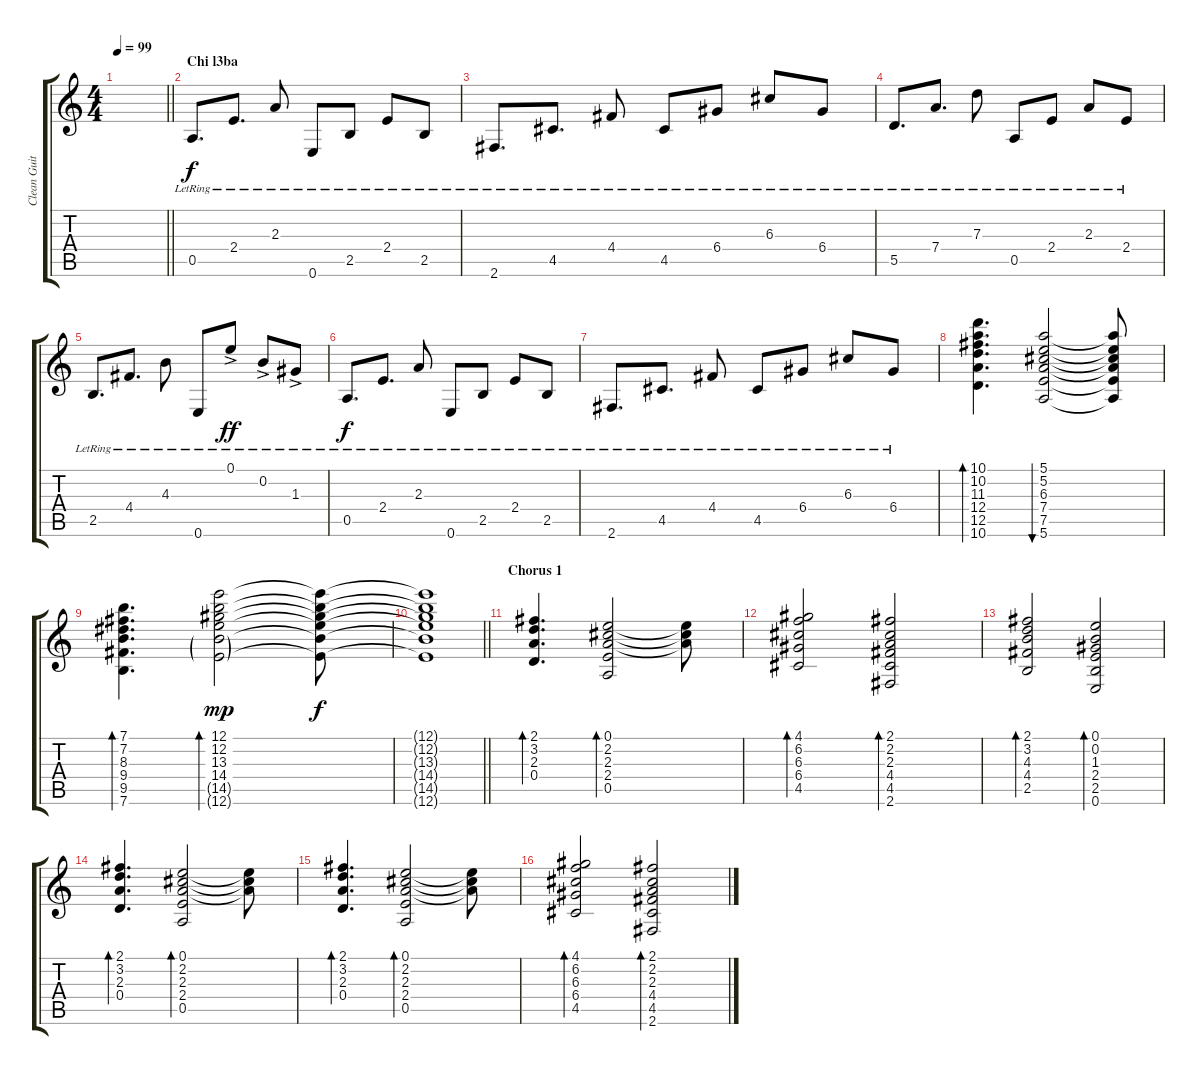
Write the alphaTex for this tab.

\track ("Clean Guitar" "Clean Guit") {instrument electricguitarclean}
\staff {score tabs}
\tuning (E4 B3 G3 D3 A2 E2) {hide}
\ts (4 4)
\tempo 99
\clef g2
\barLineRight lightlight
\ks c
|
\section ("" "Chi l3ba")
0.5{lr}.8{d} 2.4{lr}.8{d} 2.3{lr}.8 0.6{lr}.8 2.5{lr}.8 2.4{lr}.8 2.5{lr}.8 |
2.6{lr}.8{d} 4.5{lr}.8{d} 4.4{lr}.8 4.5{lr}.8 6.4{lr}.8 6.3{lr}.8 6.4{lr}.8 |
5.5{lr}.8{d} 7.4{lr}.8{d} 7.3{lr}.8 0.5{lr}.8 2.4{lr}.8 2.3{lr}.8 2.4{lr}.8 |
2.5{lr}.8{d} 4.4{lr}.8{d} 4.3{lr}.8 0.6{lr}.8 0.1{ac lr}.8{dy ff} 0.2{ac lr}.8 1.3{ac lr}.8 |
0.5{lr}.8{d dy f} 2.4{lr}.8{d} 2.3{lr}.8 0.6{lr}.8 2.5{lr}.8 2.4{lr}.8 2.5{lr}.8 |
2.6{lr}.8{d} 4.5{lr}.8{d} 4.4{lr}.8 4.5{lr}.8 6.4{lr}.8 6.3{lr}.8 6.4{lr}.8 |
(10.1 10.2 11.3 12.4 12.5 10.6).4{d bd 120 volume 7} (5.1 5.2 6.3 7.4 7.5 5.6).2{bu 30} (5.1{t} 5.2{t} 6.3{t} 7.4{t} 7.5{t} 5.6{t}).8 |
(7.1 7.2 8.3 9.4 9.5 7.6).4{d bd 120} (12.1 12.2 13.3 14.4 14.5{g} 12.6{g}).2{bd 240 dy mp} (12.1{t} 12.2{t} 13.3{t} 14.4{t} 14.5{t} 12.6{t}).8{dy f} |
\barLineRight lightlight
(12.1{t} 12.2{t} 13.3{t} 14.4{t} 14.5{t} 12.6{t}).1 |
\section ("" "Chorus 1")
(2.1 3.2 2.3 0.4).4{d bd 240 volume 5} (0.1 2.2 2.3 2.4 0.5).2{bd 240} (0.1{t} 2.2{t} 2.3{t}).8 |
(4.1 6.2 6.3 6.4 4.5).2{bd 240} (2.1 2.2 2.3 4.4 4.5 2.6).2{bd 240} |
(2.1 3.2 4.3 4.4 2.5).2{bd 240} (0.1 0.2 1.3 2.4 2.5 0.6).2{bd 240} |
(2.1 3.2 2.3 0.4).4{d bd 240} (0.1 2.2 2.3 2.4 0.5).2{bd 240} (0.1{t} 2.2{t} 2.3{t}).8 |
(2.1 3.2 2.3 0.4).4{d bd 240} (0.1 2.2 2.3 2.4 0.5).2{bd 240} (0.1{t} 2.2{t} 2.3{t}).8 |
(4.1 6.2 6.3 6.4 4.5).2{bd 240} (2.1 2.2 2.3 4.4 4.5 2.6).2{bd 240}
